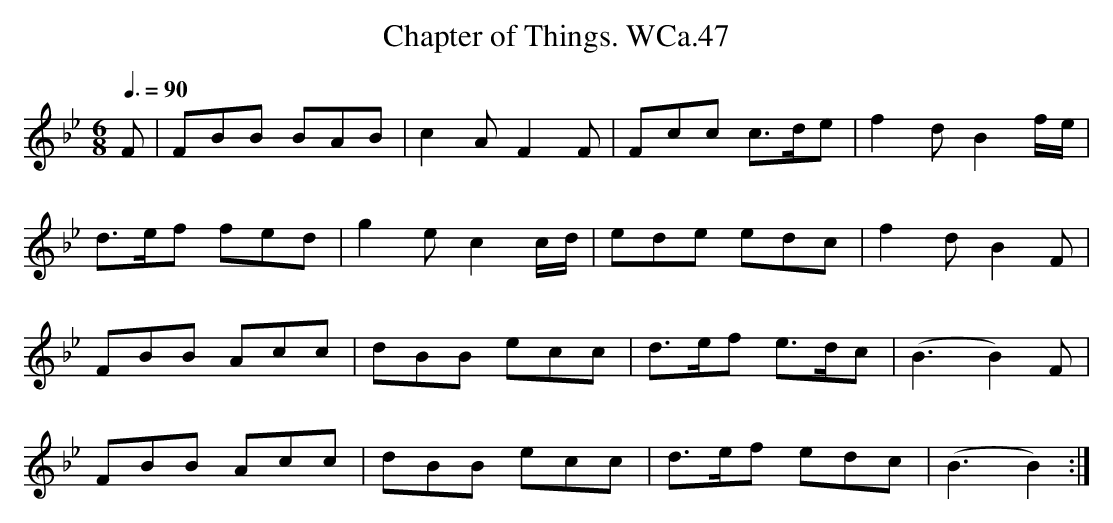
X:1
T:Chapter of Things. WCa.47
M:6/8
L:1/8
Q:3/8=90
K:Bb
F|FBB BAB|c2AF2F|Fcc c>de|f2dB2f/e/|
d>ef fed|g2ec2c/d/|ede edc|f2dB2F|
FBB Acc|dBB ecc|d>ef e>dc|(B3B2)F|
FBB Acc|dBB ecc|d>ef edc|(B3B2):|
